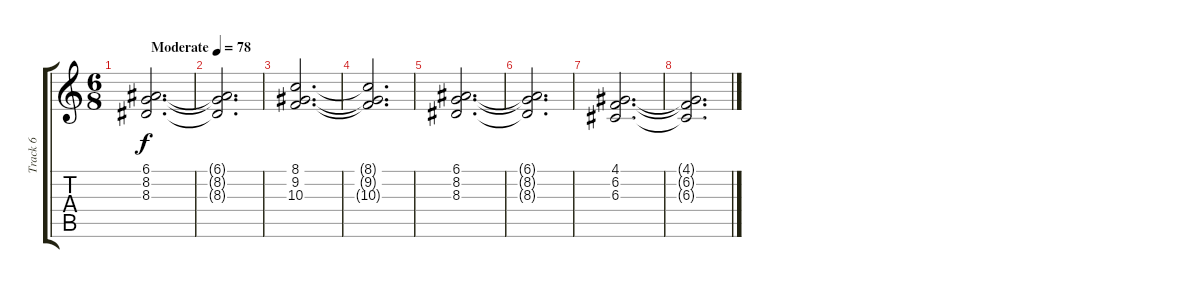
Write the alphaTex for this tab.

\track ("Track 6" "Track 6") {instrument pad2warm}
\staff {score tabs}
\tuning (E4 B3 G3 D3 A2 E2) {hide}
\ts (6 8)
\tempo (78 "Moderate")
\clef g2
\ks c
(6.1 8.2 8.3).2{d dy f instrument pad2warm} |
(6.1{t} 8.2{t} 8.3{t}).2{d} |
(8.1 9.2 10.3).2{d} |
(8.1{t} 9.2{t} 10.3{t}).2{d} |
(6.1 8.2 8.3).2{d} |
(6.1{t} 8.2{t} 8.3{t}).2{d} |
(4.1 6.2 6.3).2{d} |
(4.1{t} 6.2{t} 6.3{t}).2{d}
